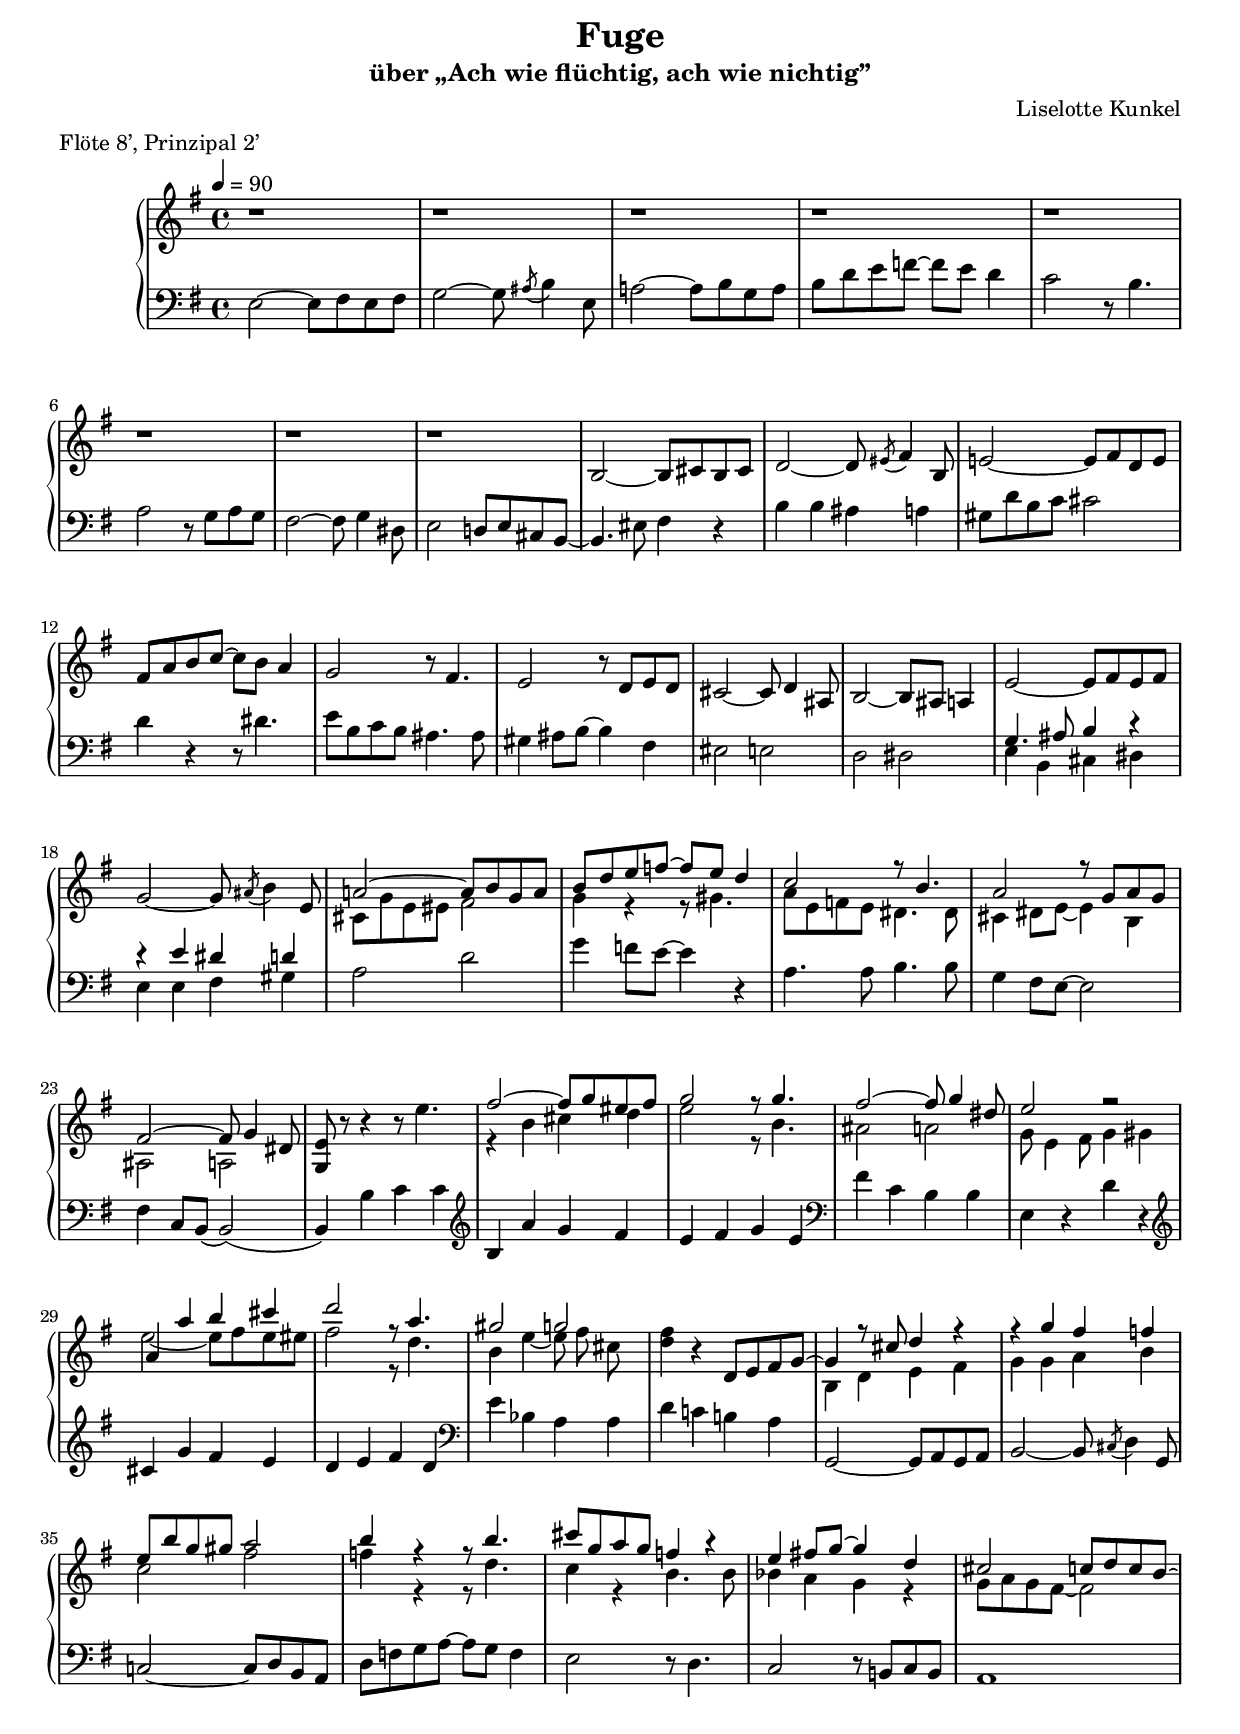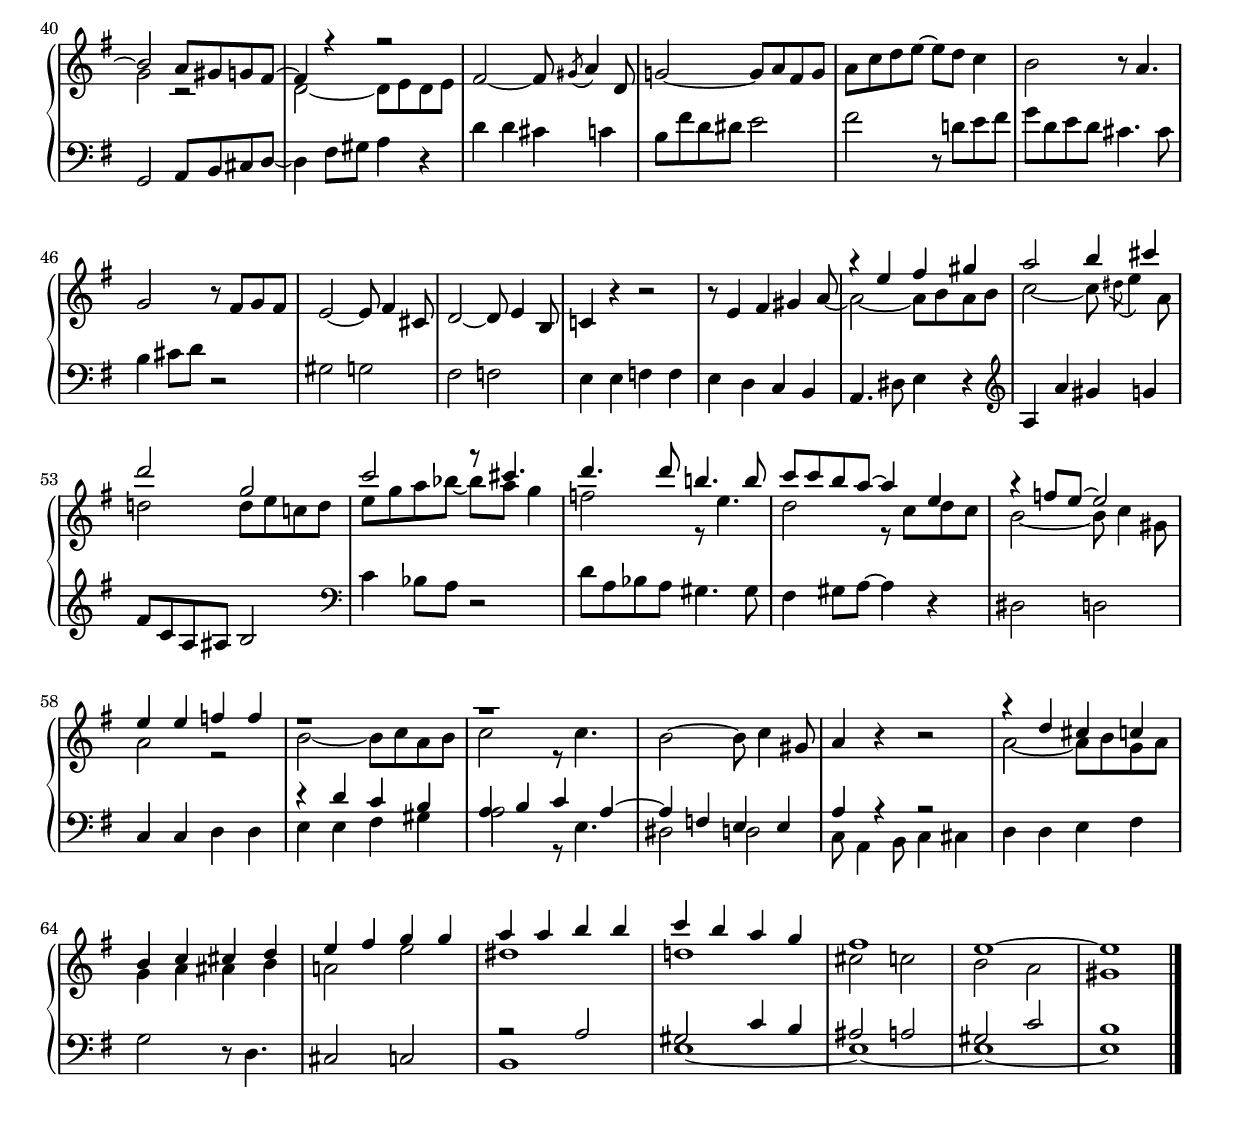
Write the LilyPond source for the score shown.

#(set-global-staff-size 19)
\paper {
        top-margin = 2
        bottom-margin = 8
        print-page-number = ##f
}

\include "italiano.ly"
\header {
  title = "Fuge"
  subtitle = "über „Ach wie flüchtig, ach wie nichtig”"
  composer = "Liselotte Kunkel"
  meter = "Flöte 8’, Prinzipal 2’"
}
\score {
\relative do'
\new PianoStaff { \set PianoStaff.midiInstrument = "church organ" <<
	\context Staff=haut {
	\tempo 4=90
	\time 4/4
        \key sol \major
\relative do'{
r1 r1 r1 r1 r1 \break
r1 r1 r1 si2 ~ si8 dod si dod re2 ~ re8 \acciaccatura mid fad4 si,8
mi!2 ~ mi8 fad re mi fad la si do ~ do si la4 sol2 r8 fad4. mi2 r8 re mi re dod2 ~ dod8 re4 lad8
si2 ~ si8 lad la4 mi'2 ~ mi8 fad mi fad sol2 ~ sol8 \acciaccatura lad si4 mi,8
<< \stemUp { la!2 ~ la8 si sol la si re mi fa ~ fa mi re4 
    do2 r8 si4. la2 r8 sol la sol fad2 ~ fad8 sol4 red8 } \\
  \stemDown {dod8 sol' mi mid fad2 sol4 r r8 sold4.
    la8 mi fa mi red4. red8 dod4 red8 mi ~ mi4 si lad2 la2} >> <mi' sol,>8 r r4 r8 mi'4. << \stemUp { fad2 ~ fad8 sol mid fad
  sol2 r8 sol4. fad2 ~ fad8 sol4 red8 mi2 r2 la,4 la' si dod re2 r8 la4.
  sold2 sol} \\
\stemDown {r4 si, dod re mi2 r8 si4. lad2 la sol8 mi4 fad8 sol4 sold mi'2 ~ mi8 fad mi mid fad2 r8 re4.
  si4 mi ~ mi8 fad dod8} >> <fad re>4 r << \stemUp {re,8 mi fad sol ~  sol4 r8 dod re4 r r sol fad fa mi8 si' sol sold la2
  si4 r r8 si4. dod8 sol la sol fa4 r mi fad!8 sol ~ sol4 re dod2 do8 re do si ~ 
  si2 la8 sold sol fad ~ fad4 r r2} \\
\stemDown {s2 si,4 re mi fad sol sol la si do2 fad
  fa4 r r8 re4. do4 r si4. si8 sib4 la sol r sol8 la sol fad ~ fad2
  sol r re ~ re8 mi re mi} >> fad2 ~ fad8 \acciaccatura sold la4 re,8 sol!2 ~ sol8 la fad sol la do re mi ~ mi re do4
si2 r8 la4. sol2 r8 fad sol fad mi2 ~ mi8 fad4 dod8 re2 ~ re8 mi4 si8 do!4 r r2
r8 mi4 fad sold << { \stemUp s8 r4 mi' fad sold la2 si4 dod re2 sol,
do r8 dod4. re re8 si!4. si8 do do si la ~ la4 mi r fa8 mi ~ mi2 
mi4 mi fa fa r1 r} \\
{\stemUp la,8 ~ \stemDown la2 ~ la8 si la si do2 ~ do8 \acciaccatura red mi4 la,8 re!2 re8 mi do! re
mi sol la sib ~ sib la sol4 fa2 r8 mi4. re2 r8 do re do si2 ~ si8 do4 sold8
la2 r si ~ si8 do la si do2 r8 do4.} >> si2 ~ si8 do4 sold8
la4 r r2 << \stemUp { r4 re dod do si do dod re mi fad sol sol
    la la si si do si la sol fad1 mi ~ mi \bar "|." } \\
  \stemDown { la,2 ~ la8 si sol la sol4 la lad si la!2 mi'
    red1 re!1 dod2 do si la sold1 } >>

  } 
}

	\context Staff=bas \relative do { \clef bass \key sol \major
     mi2 ~ mi8 fad mi fad sol2 ~ sol8 \acciaccatura lad si4 mi,8 la!2 ~la8 si sol la si re mi fa ~ fa mi re4 do2 r8 si4.
     la2 r8 sol la sol fad2 ~ fad8 sol4 red8 mi2 re!8 mi dod si ~ si4. mid8 fad4 r si si lad la
     sold8 re' si do dod2 re4 r r8 red4. mi8 si do si lad4. lad8 sold4 lad8 si ~ si4 fad mid2 mi
     re red << \stemUp { sol4. lad8 si4 r r mi red re } \\ \stemDown {mi,4 si dod red mi mi fad sold }>> la2 re sol4 fa8 mi ~ mi4 r
     la,4. la8 si4. si8 sol4 fad8 mi ~ mi2 fad4 do8 si (si2) (si4) si' do do \clef treble si la' sol fad
     mi fad sol mi \clef bass fad do si si mi, r re' r \clef treble dod sol' fad mi re mi fad re \clef bass
     mi sib la la re do! si! la sol,2 ~ sol8 la sol la si2 ~ si8 \acciaccatura dod re4 sol,8 do!2 ~ do8 re si la
     re fa! sol la ~ la sol fa4 mi2 r8 re4. do2 r8 si!8 do si la1
     sol2 la8 si dod re ~ re4 fad8 sold la4 r re re dod do si8 fad' re red mi2 fad r8 re! mi fad
     sol re mi re dod4. dod8 si4 dod8 re r2 sold, sol fad fa mi4 mi fa fa
     mi re do si la4. red8 mi4 r \clef treble la la' sold sol fad8 do la lad si2 \clef bass
     do4 sib8 la r2 re8 la sib la sold4. sold8 fad4 sold8 la ~ la4 r red,2 re
     do4 do re re <<\stemUp { r4 re' do si la si do la ~ la fa mi mi
         la r r2} \\
       \stemDown { mi4 mi fad sold la2 r8 mi4. red2 re
         do8 la4 si8 do4 dod } >> re4 re mi fad sol2 r8 re4.  dod2 do
     
     << \stemUp { r2 la' sold do4 si lad2 la sold do si1} \\
       \stemDown {si,1 mi ~ mi ~ mi ~ mi } >>
 }

>>
}


\layout { }

  \midi {
    \context {
      \Score
      tempoWholesPerMinute = #(ly:make-moment 100 4)
      }
    }

}